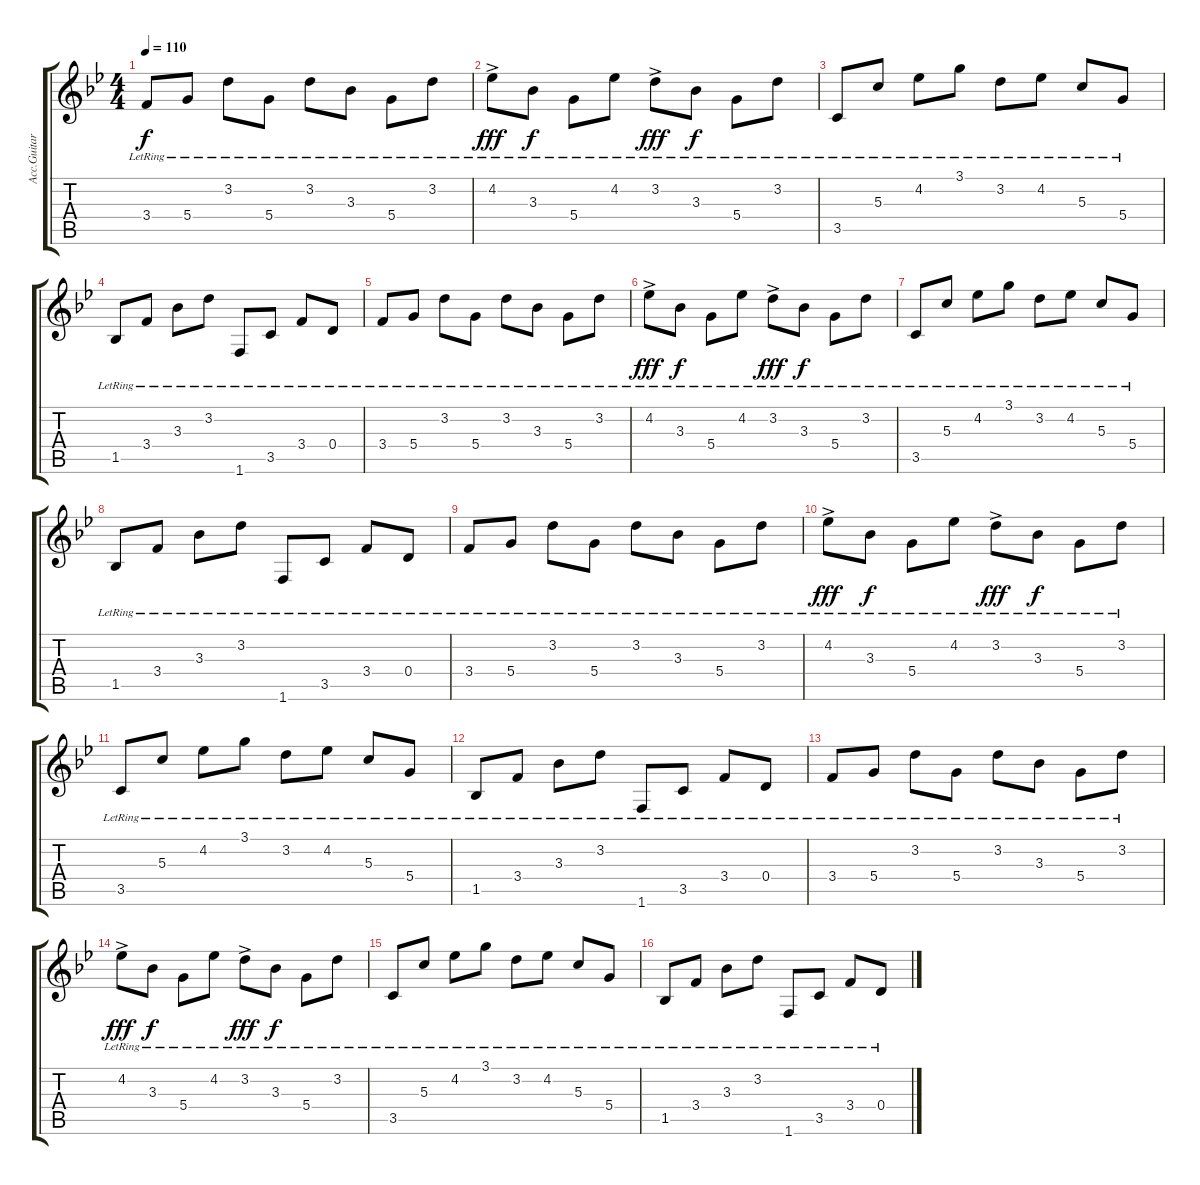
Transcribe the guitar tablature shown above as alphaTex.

\track ("Acc.Guitar" "Acc.Guitar") {instrument acousticguitarsteel}
\staff {score tabs}
\tuning (E4 B3 G3 D3 A2 E2) {hide}
\ts (4 4)
\tempo 110
\clef g2
\ks gminor
3.4{lr}.8{dy f} 5.4{lr}.8 3.2{lr}.8 5.4{lr}.8 3.2{lr}.8 3.3{lr}.8 5.4{lr}.8 3.2{lr}.8 |
4.2{ac lr}.8{dy fff} 3.3{lr}.8{dy f} 5.4{lr}.8 4.2{lr}.8 3.2{ac lr}.8{dy fff} 3.3{lr}.8{dy f} 5.4{lr}.8 3.2{lr}.8 |
3.5{lr}.8 5.3{lr}.8 4.2{lr}.8 3.1{lr}.8 3.2{lr}.8 4.2{lr}.8 5.3{lr}.8 5.4{lr}.8 |
1.5{lr}.8 3.4{lr}.8 3.3{lr}.8 3.2{lr}.8 1.6{lr}.8 3.5{lr}.8 3.4{lr}.8 0.4{lr}.8 |
3.4{lr}.8 5.4{lr}.8 3.2{lr}.8 5.4{lr}.8 3.2{lr}.8 3.3{lr}.8 5.4{lr}.8 3.2{lr}.8 |
4.2{ac lr}.8{dy fff} 3.3{lr}.8{dy f} 5.4{lr}.8 4.2{lr}.8 3.2{ac lr}.8{dy fff} 3.3{lr}.8{dy f} 5.4{lr}.8 3.2{lr}.8 |
3.5{lr}.8 5.3{lr}.8 4.2{lr}.8 3.1{lr}.8 3.2{lr}.8 4.2{lr}.8 5.3{lr}.8 5.4{lr}.8 |
1.5{lr}.8 3.4{lr}.8 3.3{lr}.8 3.2{lr}.8 1.6{lr}.8 3.5{lr}.8 3.4{lr}.8 0.4{lr}.8 |
3.4{lr}.8 5.4{lr}.8 3.2{lr}.8 5.4{lr}.8 3.2{lr}.8 3.3{lr}.8 5.4{lr}.8 3.2{lr}.8 |
4.2{ac lr}.8{dy fff} 3.3{lr}.8{dy f} 5.4{lr}.8 4.2{lr}.8 3.2{ac lr}.8{dy fff} 3.3{lr}.8{dy f} 5.4{lr}.8 3.2{lr}.8 |
3.5{lr}.8 5.3{lr}.8 4.2{lr}.8 3.1{lr}.8 3.2{lr}.8 4.2{lr}.8 5.3{lr}.8 5.4{lr}.8 |
1.5{lr}.8 3.4{lr}.8 3.3{lr}.8 3.2{lr}.8 1.6{lr}.8 3.5{lr}.8 3.4{lr}.8 0.4{lr}.8 |
3.4{lr}.8 5.4{lr}.8 3.2{lr}.8 5.4{lr}.8 3.2{lr}.8 3.3{lr}.8 5.4{lr}.8 3.2{lr}.8 |
4.2{ac lr}.8{dy fff} 3.3{lr}.8{dy f} 5.4{lr}.8 4.2{lr}.8 3.2{ac lr}.8{dy fff} 3.3{lr}.8{dy f} 5.4{lr}.8 3.2{lr}.8 |
3.5{lr}.8 5.3{lr}.8 4.2{lr}.8 3.1{lr}.8 3.2{lr}.8 4.2{lr}.8 5.3{lr}.8 5.4{lr}.8 |
1.5{lr}.8 3.4{lr}.8 3.3{lr}.8 3.2{lr}.8 1.6{lr}.8 3.5{lr}.8 3.4{lr}.8 0.4{lr}.8
